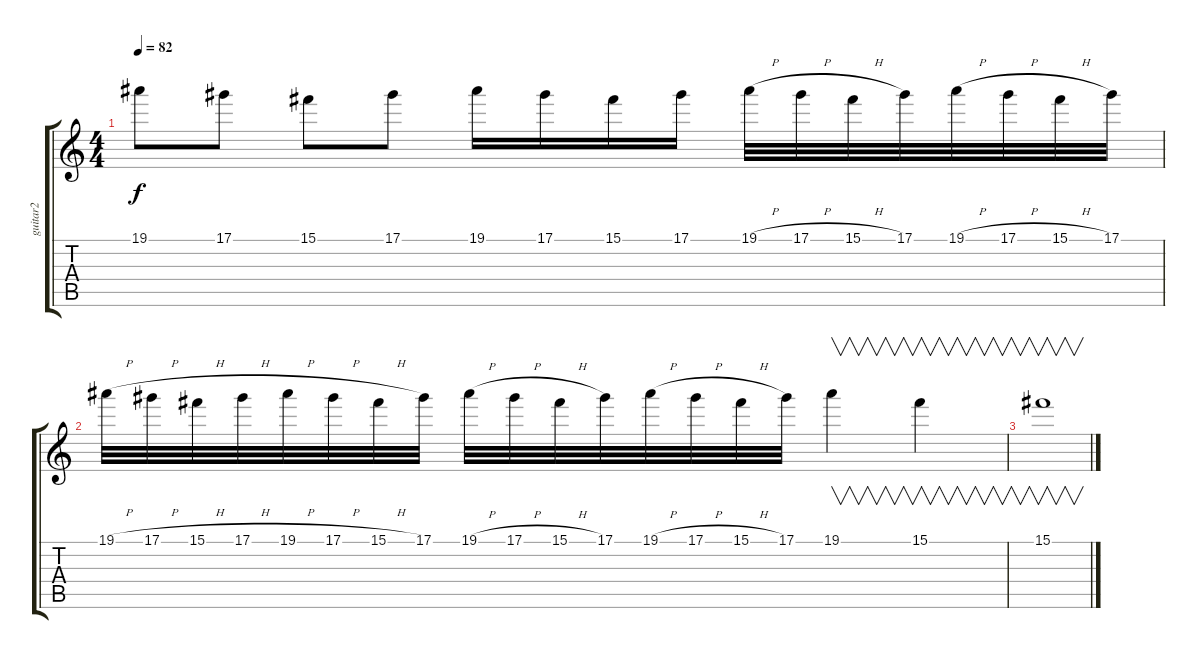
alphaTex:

\track ("guitar2" "guitar2") {instrument overdrivenguitar}
\staff {score tabs}
\tuning (Eb4 Bb3 Gb3 Db3 Ab2 Eb2) {hide}
\ts (4 4)
\tempo 82
\clef g2
\ks c
19.1.8{dy f} 17.1.8 15.1.8 17.1.8 19.1.16 17.1.16 15.1.16 17.1.16 19.1{h}.32 17.1{h}.32 15.1{h}.32 17.1.32 19.1{h}.32 17.1{h}.32 15.1{h}.32 17.1.32 |
19.1{h}.32 17.1{h}.32 15.1{h}.32 17.1{h}.32 19.1{h}.32 17.1{h}.32 15.1{h}.32 17.1.32 19.1{h}.32 17.1{h}.32 15.1{h}.32 17.1.32 19.1{h}.32 17.1{h}.32 15.1{h}.32 17.1.32 19.1.4{v} 15.1.4{v} |
15.1.1{v}
